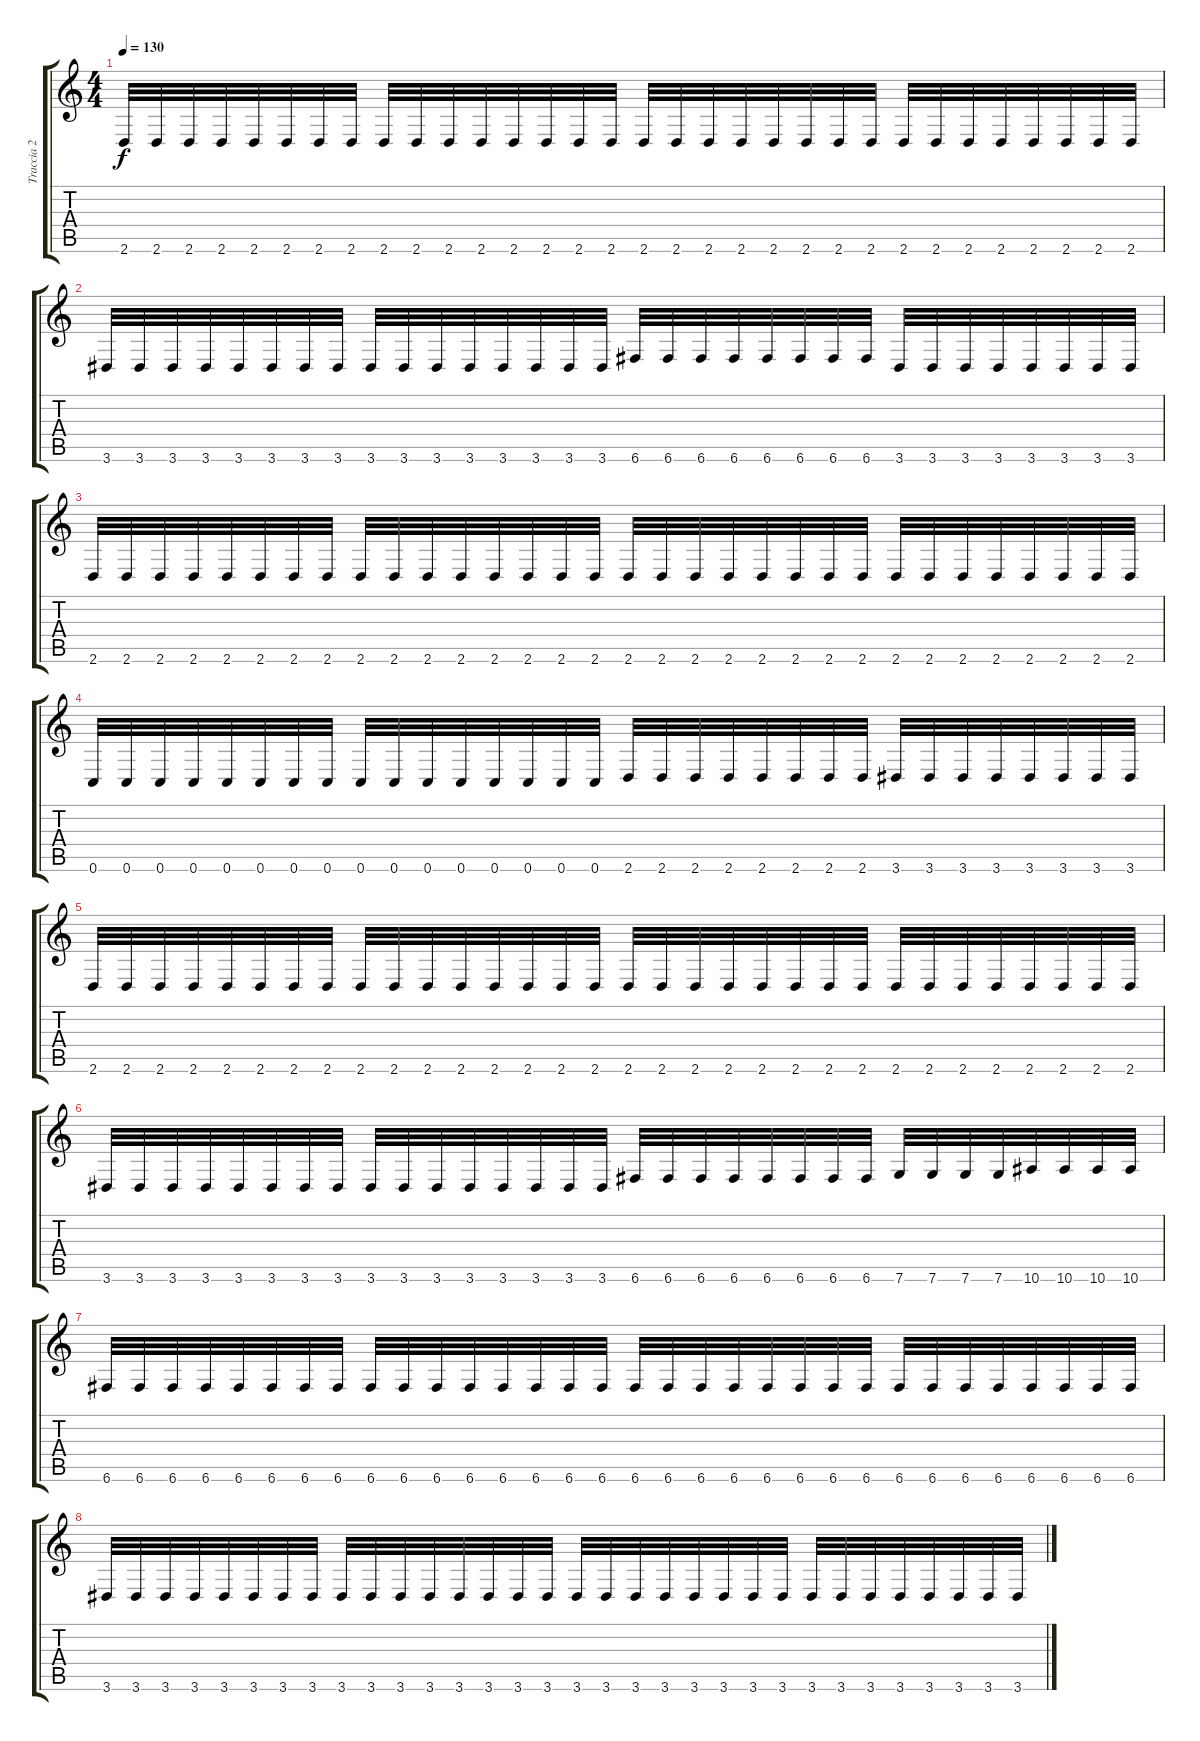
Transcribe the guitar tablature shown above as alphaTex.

\track ("Traccia 2" "Traccia 2") {instrument distortionguitar}
\staff {score tabs}
\tuning (D4 A3 F3 C3 G2 C2) {hide}
\ts (4 4)
\tempo 130
\clef g2
\ks c
2.6.32{dy f} 2.6.32 2.6.32 2.6.32 2.6.32 2.6.32 2.6.32 2.6.32 2.6.32 2.6.32 2.6.32 2.6.32 2.6.32 2.6.32 2.6.32 2.6.32 2.6.32 2.6.32 2.6.32 2.6.32 2.6.32 2.6.32 2.6.32 2.6.32 2.6.32 2.6.32 2.6.32 2.6.32 2.6.32 2.6.32 2.6.32 2.6.32 |
3.6.32 3.6.32 3.6.32 3.6.32 3.6.32 3.6.32 3.6.32 3.6.32 3.6.32 3.6.32 3.6.32 3.6.32 3.6.32 3.6.32 3.6.32 3.6.32 6.6.32 6.6.32 6.6.32 6.6.32 6.6.32 6.6.32 6.6.32 6.6.32 3.6.32 3.6.32 3.6.32 3.6.32 3.6.32 3.6.32 3.6.32 3.6.32 |
2.6.32 2.6.32 2.6.32 2.6.32 2.6.32 2.6.32 2.6.32 2.6.32 2.6.32 2.6.32 2.6.32 2.6.32 2.6.32 2.6.32 2.6.32 2.6.32 2.6.32 2.6.32 2.6.32 2.6.32 2.6.32 2.6.32 2.6.32 2.6.32 2.6.32 2.6.32 2.6.32 2.6.32 2.6.32 2.6.32 2.6.32 2.6.32 |
0.6.32 0.6.32 0.6.32 0.6.32 0.6.32 0.6.32 0.6.32 0.6.32 0.6.32 0.6.32 0.6.32 0.6.32 0.6.32 0.6.32 0.6.32 0.6.32 2.6.32 2.6.32 2.6.32 2.6.32 2.6.32 2.6.32 2.6.32 2.6.32 3.6.32 3.6.32 3.6.32 3.6.32 3.6.32 3.6.32 3.6.32 3.6.32 |
2.6.32 2.6.32 2.6.32 2.6.32 2.6.32 2.6.32 2.6.32 2.6.32 2.6.32 2.6.32 2.6.32 2.6.32 2.6.32 2.6.32 2.6.32 2.6.32 2.6.32 2.6.32 2.6.32 2.6.32 2.6.32 2.6.32 2.6.32 2.6.32 2.6.32 2.6.32 2.6.32 2.6.32 2.6.32 2.6.32 2.6.32 2.6.32 |
3.6.32 3.6.32 3.6.32 3.6.32 3.6.32 3.6.32 3.6.32 3.6.32 3.6.32 3.6.32 3.6.32 3.6.32 3.6.32 3.6.32 3.6.32 3.6.32 6.6.32 6.6.32 6.6.32 6.6.32 6.6.32 6.6.32 6.6.32 6.6.32 7.6.32 7.6.32 7.6.32 7.6.32 10.6.32 10.6.32 10.6.32 10.6.32 |
6.6.32 6.6.32 6.6.32 6.6.32 6.6.32 6.6.32 6.6.32 6.6.32 6.6.32 6.6.32 6.6.32 6.6.32 6.6.32 6.6.32 6.6.32 6.6.32 6.6.32 6.6.32 6.6.32 6.6.32 6.6.32 6.6.32 6.6.32 6.6.32 6.6.32 6.6.32 6.6.32 6.6.32 6.6.32 6.6.32 6.6.32 6.6.32 |
3.6.32 3.6.32 3.6.32 3.6.32 3.6.32 3.6.32 3.6.32 3.6.32 3.6.32 3.6.32 3.6.32 3.6.32 3.6.32 3.6.32 3.6.32 3.6.32 3.6.32 3.6.32 3.6.32 3.6.32 3.6.32 3.6.32 3.6.32 3.6.32 3.6.32 3.6.32 3.6.32 3.6.32 3.6.32 3.6.32 3.6.32 3.6.32
